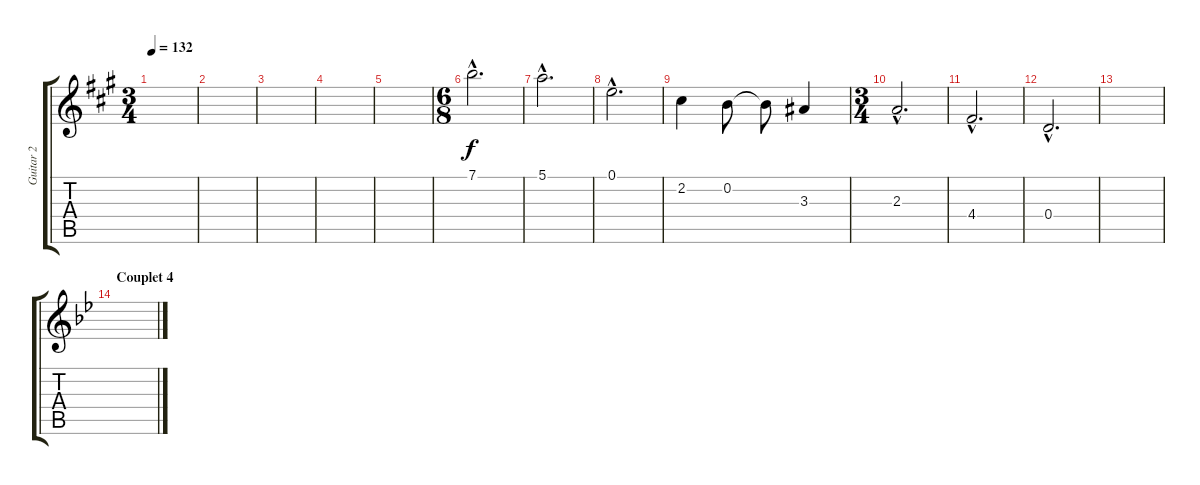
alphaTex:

\track ("Guitar 2" "Guitar 2") {instrument electricguitarjazz}
\staff {score tabs}
\tuning (E4 B3 G3 D3 A2 E2) {hide}
\ts (3 4)
\tempo 132
\clef g2
\ks a
|
|
|
|
|
\ts (6 8)
7.1{hac}.2{d} |
5.1{hac}.2{d} |
0.1{hac}.2{d} |
2.2.4 0.2.8 0.2{t}.8 3.3.4 |
\ts (3 4)
2.3{hac}.2{d} |
4.4{hac}.2{d} |
0.4{hac}.2{d} |
|
\section ("" "Couplet 4")
\ks bb
